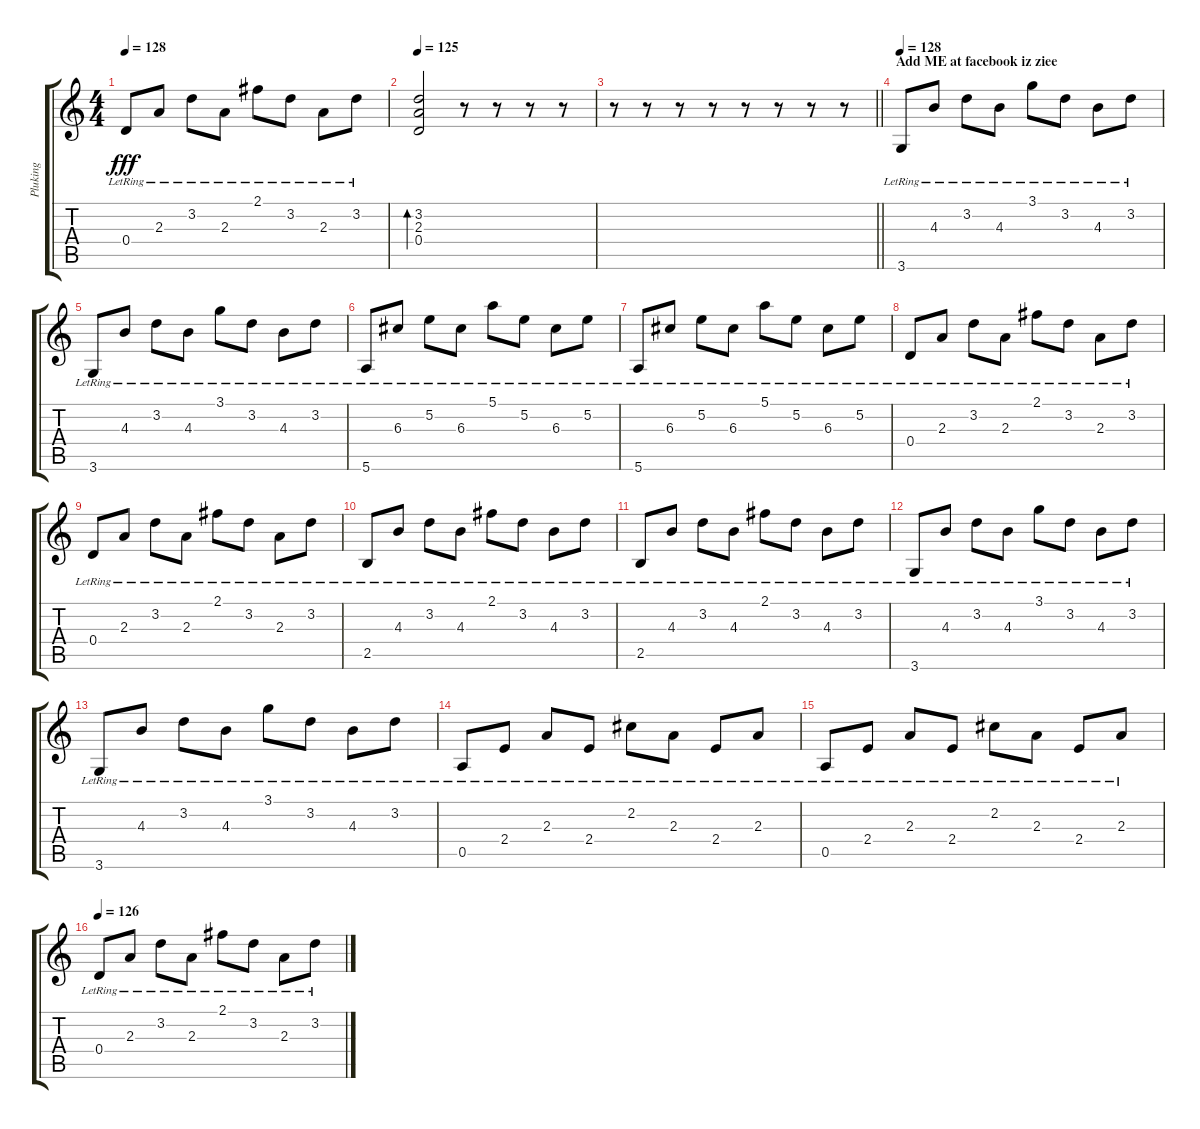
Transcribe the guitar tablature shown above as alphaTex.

\track ("Pluking" "Pluking") {instrument electricguitarclean}
\staff {score tabs}
\tuning (E4 B3 G3 D3 A2 E2) {hide}
\ts (4 4)
\tempo 128
\clef g2
\ks c
0.4{lr}.8{dy fff} 2.3{lr}.8 3.2{lr}.8 2.3{lr}.8 2.1{lr}.8 3.2{lr}.8 2.3{lr}.8 3.2{lr}.8 |
\tempo 125
(3.2 2.3 0.4).2{bd 240} r.8 r.8 r.8 r.8 |
\barLineRight lightlight
r.8 r.8 r.8 r.8 r.8 r.8 r.8 r.8 |
\section ("" "Add ME at facebook iz ziee")
\tempo 128
3.6{lr}.8 4.3{lr}.8 3.2{lr}.8 4.3{lr}.8 3.1{lr}.8 3.2{lr}.8 4.3{lr}.8 3.2{lr}.8 |
3.6{lr}.8 4.3{lr}.8 3.2{lr}.8 4.3{lr}.8 3.1{lr}.8 3.2{lr}.8 4.3{lr}.8 3.2{lr}.8 |
5.6{lr}.8 6.3{lr}.8 5.2{lr}.8 6.3{lr}.8 5.1{lr}.8 5.2{lr}.8 6.3{lr}.8 5.2{lr}.8 |
5.6{lr}.8 6.3{lr}.8 5.2{lr}.8 6.3{lr}.8 5.1{lr}.8 5.2{lr}.8 6.3{lr}.8 5.2{lr}.8 |
0.4{lr}.8 2.3{lr}.8 3.2{lr}.8 2.3{lr}.8 2.1{lr}.8 3.2{lr}.8 2.3{lr}.8 3.2{lr}.8 |
0.4{lr}.8 2.3{lr}.8 3.2{lr}.8 2.3{lr}.8 2.1{lr}.8 3.2{lr}.8 2.3{lr}.8 3.2{lr}.8 |
2.5{lr}.8 4.3{lr}.8 3.2{lr}.8 4.3{lr}.8 2.1{lr}.8 3.2{lr}.8 4.3{lr}.8 3.2{lr}.8 |
2.5{lr}.8 4.3{lr}.8 3.2{lr}.8 4.3{lr}.8 2.1{lr}.8 3.2{lr}.8 4.3{lr}.8 3.2{lr}.8 |
3.6{lr}.8 4.3{lr}.8 3.2{lr}.8 4.3{lr}.8 3.1{lr}.8 3.2{lr}.8 4.3{lr}.8 3.2{lr}.8 |
3.6{lr}.8 4.3{lr}.8 3.2{lr}.8 4.3{lr}.8 3.1{lr}.8 3.2{lr}.8 4.3{lr}.8 3.2{lr}.8 |
0.5{lr}.8 2.4{lr}.8 2.3{lr}.8 2.4{lr}.8 2.2{lr}.8 2.3{lr}.8 2.4{lr}.8 2.3{lr}.8 |
0.5{lr}.8 2.4{lr}.8 2.3{lr}.8 2.4{lr}.8 2.2{lr}.8 2.3{lr}.8 2.4{lr}.8 2.3{lr}.8 |
\tempo 126
0.4{lr}.8 2.3{lr}.8 3.2{lr}.8 2.3{lr}.8 2.1{lr}.8 3.2{lr}.8 2.3{lr}.8 3.2{lr}.8
